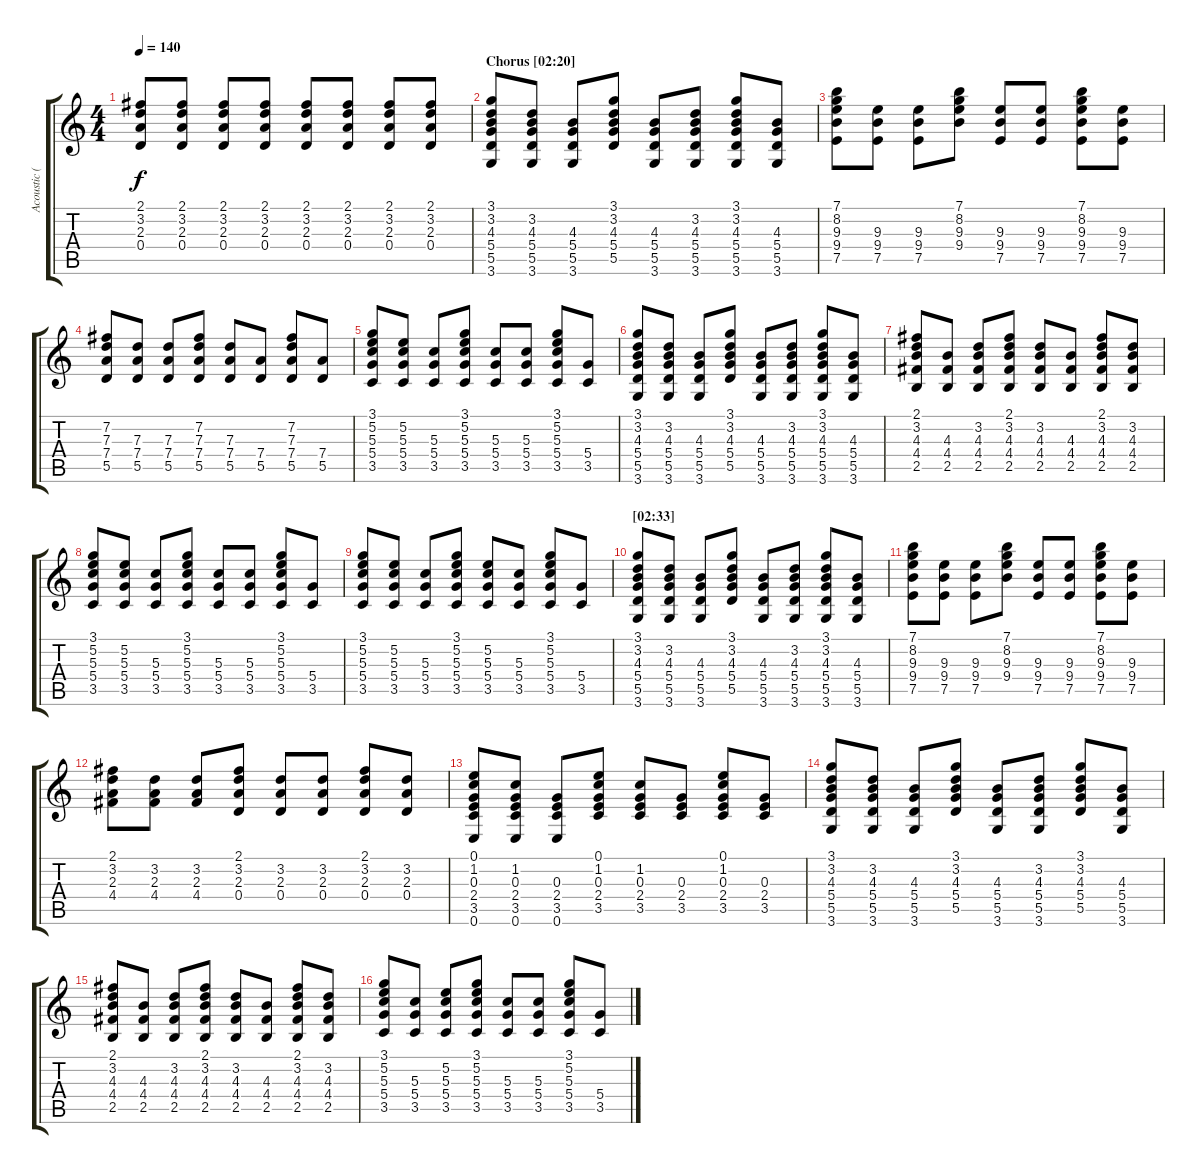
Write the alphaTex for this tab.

\track ("Acoustic (Chords)" "Acoustic (") {instrument acousticguitarsteel}
\staff {score tabs}
\tuning (E4 B3 G3 D3 A2 E2) {hide}
\ts (4 4)
\tempo 140
\clef g2
\ks c
(2.1 3.2 2.3 0.4).8{dy f} (2.1 3.2 2.3 0.4).8 (2.1 3.2 2.3 0.4).8 (2.1 3.2 2.3 0.4).8 (2.1 3.2 2.3 0.4).8 (2.1 3.2 2.3 0.4).8 (2.1 3.2 2.3 0.4).8 (2.1 3.2 2.3 0.4).8 |
\section ("" "Chorus [02:20]")
(3.1 3.2 4.3 5.4 5.5 3.6).8 (3.2 4.3 5.4 5.5 3.6).8 (4.3 5.4 5.5 3.6).8 (3.1 3.2 4.3 5.4 5.5).8 (4.3 5.4 5.5 3.6).8 (3.2 4.3 5.4 5.5 3.6).8 (3.1 3.2 4.3 5.4 5.5 3.6).8 (4.3 5.4 5.5 3.6).8 |
(7.1 8.2 9.3 9.4 7.5).8 (9.3 9.4 7.5).8 (9.3 9.4 7.5).8 (7.1 8.2 9.3 9.4).8 (9.3 9.4 7.5).8 (9.3 9.4 7.5).8 (7.1 8.2 9.3 9.4 7.5).8 (9.3 9.4 7.5).8 |
(7.2 7.3 7.4 5.5).8 (7.3 7.4 5.5).8 (7.3 7.4 5.5).8 (7.2 7.3 7.4 5.5).8 (7.3 7.4 5.5).8 (7.4 5.5).8 (7.2 7.3 7.4 5.5).8 (7.4 5.5).8 |
(3.1 5.2 5.3 5.4 3.5).8 (5.2 5.3 5.4 3.5).8 (5.3 5.4 3.5).8 (3.1 5.2 5.3 5.4 3.5).8 (5.3 5.4 3.5).8 (5.3 5.4 3.5).8 (3.1 5.2 5.3 5.4 3.5).8 (5.4 3.5).8 |
(3.1 3.2 4.3 5.4 5.5 3.6).8 (3.2 4.3 5.4 5.5 3.6).8 (4.3 5.4 5.5 3.6).8 (3.1 3.2 4.3 5.4 5.5).8 (4.3 5.4 5.5 3.6).8 (3.2 4.3 5.4 5.5 3.6).8 (3.1 3.2 4.3 5.4 5.5 3.6).8 (4.3 5.4 5.5 3.6).8 |
(2.1 3.2 4.3 4.4 2.5).8 (4.3 4.4 2.5).8 (3.2 4.3 4.4 2.5).8 (2.1 3.2 4.3 4.4 2.5).8 (3.2 4.3 4.4 2.5).8 (4.3 4.4 2.5).8 (2.1 3.2 4.3 4.4 2.5).8 (3.2 4.3 4.4 2.5).8 |
(3.1 5.2 5.3 5.4 3.5).8 (5.2 5.3 5.4 3.5).8 (5.3 5.4 3.5).8 (3.1 5.2 5.3 5.4 3.5).8 (5.3 5.4 3.5).8 (5.3 5.4 3.5).8 (3.1 5.2 5.3 5.4 3.5).8 (5.4 3.5).8 |
(3.1 5.2 5.3 5.4 3.5).8 (5.2 5.3 5.4 3.5).8 (5.3 5.4 3.5).8 (3.1 5.2 5.3 5.4 3.5).8 (5.2 5.3 5.4 3.5).8 (5.3 5.4 3.5).8 (3.1 5.2 5.3 5.4 3.5).8 (5.4 3.5).8 |
\section ("" "[02:33]")
(3.1 3.2 4.3 5.4 5.5 3.6).8 (3.2 4.3 5.4 5.5 3.6).8 (4.3 5.4 5.5 3.6).8 (3.1 3.2 4.3 5.4 5.5).8 (4.3 5.4 5.5 3.6).8 (3.2 4.3 5.4 5.5 3.6).8 (3.1 3.2 4.3 5.4 5.5 3.6).8 (4.3 5.4 5.5 3.6).8 |
(7.1 8.2 9.3 9.4 7.5).8 (9.3 9.4 7.5).8 (9.3 9.4 7.5).8 (7.1 8.2 9.3 9.4).8 (9.3 9.4 7.5).8 (9.3 9.4 7.5).8 (7.1 8.2 9.3 9.4 7.5).8 (9.3 9.4 7.5).8 |
(2.1 3.2 2.3 4.4).8 (3.2 2.3 4.4).8 (3.2 2.3 4.4).8 (2.1 3.2 2.3 0.4).8 (3.2 2.3 0.4).8 (3.2 2.3 0.4).8 (2.1 3.2 2.3 0.4).8 (3.2 2.3 0.4).8 |
(0.1 1.2 0.3 2.4 3.5 0.6).8 (1.2 0.3 2.4 3.5 0.6).8 (0.3 2.4 3.5 0.6).8 (0.1 1.2 0.3 2.4 3.5).8 (1.2 0.3 2.4 3.5).8 (0.3 2.4 3.5).8 (0.1 1.2 0.3 2.4 3.5).8 (0.3 2.4 3.5).8 |
\section ("" "")
(3.1 3.2 4.3 5.4 5.5 3.6).8 (3.2 4.3 5.4 5.5 3.6).8 (4.3 5.4 5.5 3.6).8 (3.1 3.2 4.3 5.4 5.5).8 (4.3 5.4 5.5 3.6).8 (3.2 4.3 5.4 5.5 3.6).8 (3.1 3.2 4.3 5.4 5.5).8 (4.3 5.4 5.5 3.6).8 |
(2.1 3.2 4.3 4.4 2.5).8 (4.3 4.4 2.5).8 (3.2 4.3 4.4 2.5).8 (2.1 3.2 4.3 4.4 2.5).8 (3.2 4.3 4.4 2.5).8 (4.3 4.4 2.5).8 (2.1 3.2 4.3 4.4 2.5).8 (3.2 4.3 4.4 2.5).8 |
(3.1 5.2 5.3 5.4 3.5).8 (5.3 5.4 3.5).8 (5.2 5.3 5.4 3.5).8 (3.1 5.2 5.3 5.4 3.5).8 (5.3 5.4 3.5).8 (5.3 5.4 3.5).8 (3.1 5.2 5.3 5.4 3.5).8 (5.4 3.5).8
